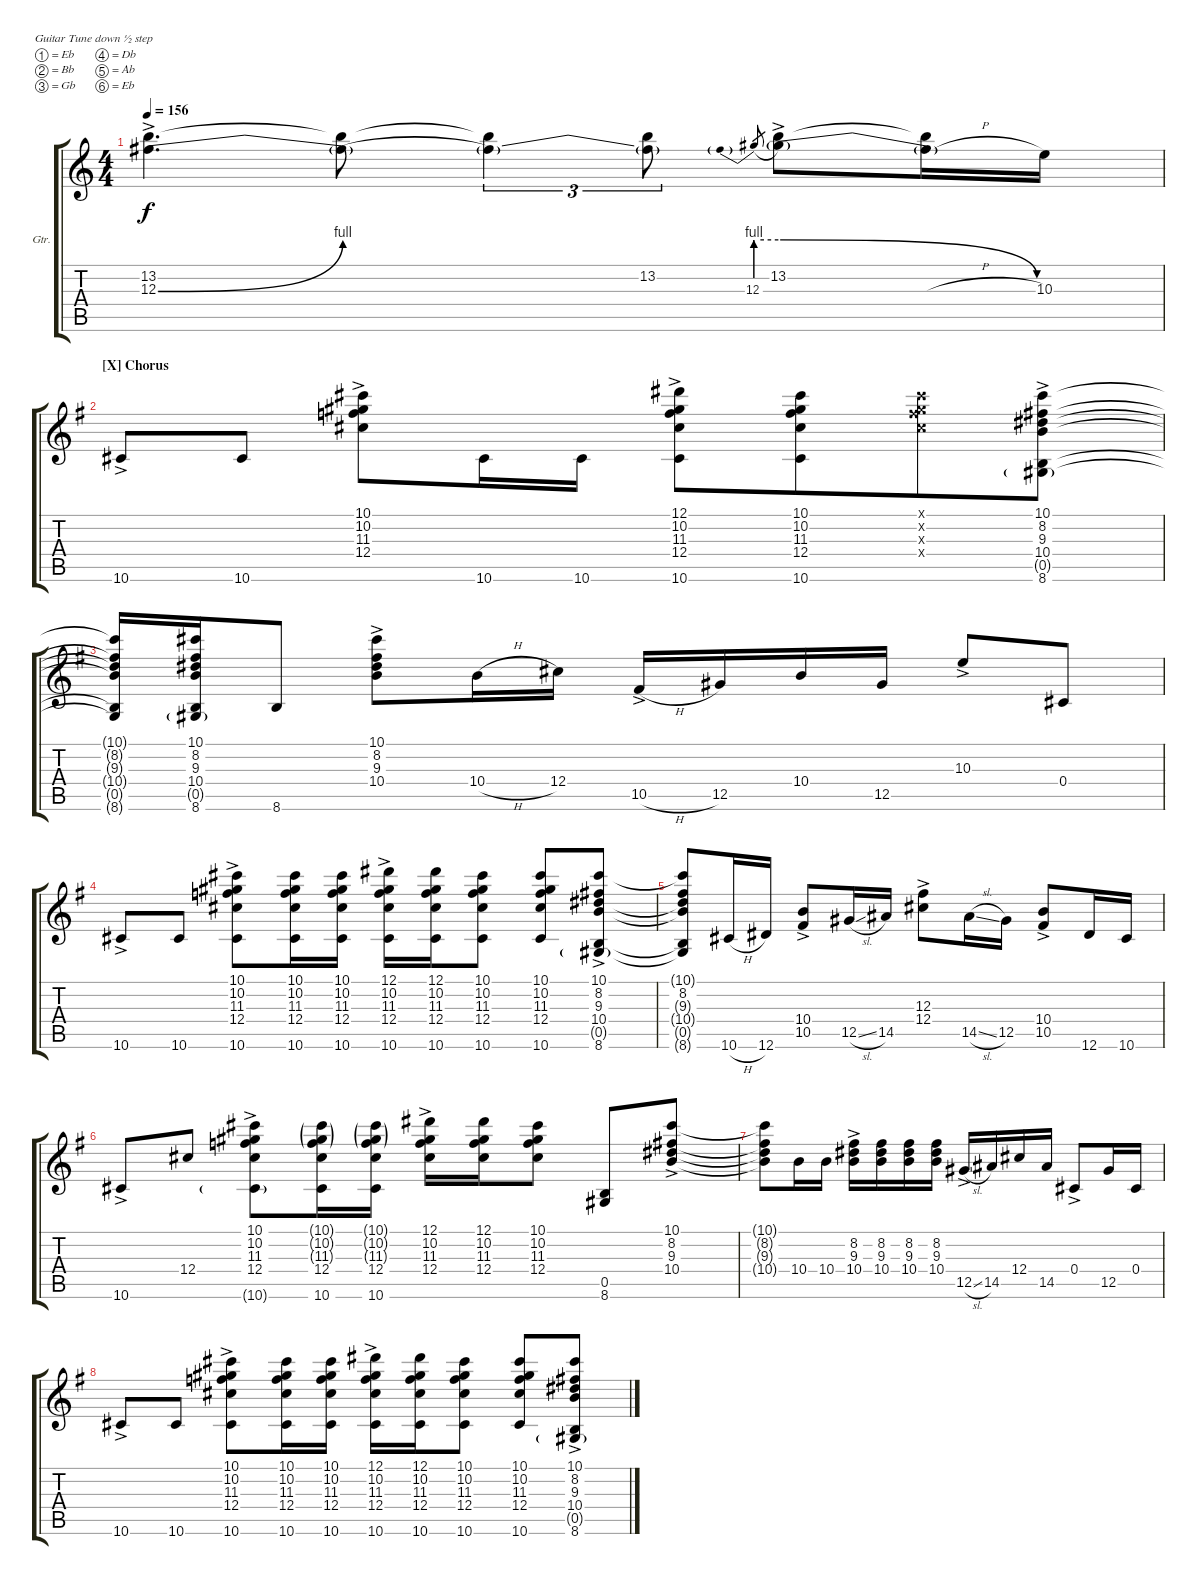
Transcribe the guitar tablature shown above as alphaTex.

\defaultSystemsLayout 4
\bracketExtendMode groupsimilarinstruments
\firstSystemTrackNameOrientation horizontal
\otherSystemsTrackNameOrientation horizontal
\track ("Guitar" "Gtr.") {instrument electricguitarclean}
\staff {score tabs}
\tuning (Eb4 Bb3 Gb3 Db3 Ab2 Eb2)
\ts (4 4)
\tempo 156
\clef g2
\ks c
(13.2{ac} 12.3{be (bend 19.8 0 59.4 4) ac}).4{d dy f} (12.3{be (hold 0 0 60 0) t} 13.2{t}).8 (12.3{t} 13.2{t}).4{tu (3 2)} (13.2 12.3{t}).8{tu (3 2)} 12.3{be (prebend 0 4 60 4)}.8{gr} (13.2{ac} 12.3{be (release 0 4 59.4 0) t}).8 (13.2{t} 12.3{h t}).16 10.3.16 |
\section ("X" "Chorus")
\ks g
10.6{ac}.8 10.6.8 (12.4{ac} 11.3{ac} 10.2{ac} 10.1{ac}).8 10.6.16 10.6.16 (10.6{ac} 12.4{ac} 11.3{ac} 10.2{ac} 12.1{ac}).8 (10.6 12.4 11.3 10.2 10.1).8{beam merge} (12.4{x} 11.3{x} 10.2{x} 10.1{x}).8 (10.1{ac} 8.2{ac} 9.3{ac} 10.4{ac} 8.6{ac} 0.5{g}).8 |
(8.6{t} 0.5{t} 10.4{t} 9.3{t} 8.2{t} 10.1{t}).16 (10.1 8.2 9.3 10.4 0.5{g} 8.6).16 8.6.8 (10.4{ac} 9.3{ac} 8.2{ac} 10.1{ac}).8 10.4{h}.16 12.4.16 10.5{h ac}.16 12.5.16 10.4.16 12.5.16 10.3{ac}.8 0.4.8 |
10.6{ac}.8 10.6.8 (10.6{ac} 12.4{ac} 11.3{ac} 10.2{ac} 10.1{ac}).8 (10.6 12.4 11.3 10.2 10.1).16 (10.6 12.4 11.3 10.2 10.1).16 (10.6{ac} 12.4{ac} 11.3{ac} 10.2{ac} 12.1{ac}).16 (10.6 12.4 11.3 10.2 12.1).16 (10.6 12.4 11.3 10.2 10.1).8 (10.6 12.4 11.3 10.2 10.1).8 (10.1{ac} 8.2{ac} 9.3{ac} 10.4{ac} 0.5{g} 8.6{ac}).8 |
(8.6{t} 0.5{t} 10.4{t} 9.3{t} 8.2 10.1{t}).8 10.6{h}.16 12.6.16 (10.5{ac} 10.4{ac}).8 12.5{sl}.16 14.5.16 (12.4{ac} 12.3{ac}).8 14.5{sl}.16 12.5.16 (10.5{ac} 10.4{ac}).8 12.6.16 10.6.16 |
10.6{ac}.8 12.4.8 (12.4{ac} 11.3{ac} 10.2{ac} 10.1{ac} 10.6{g}).8 (12.4 11.3{g} 10.2{g} 10.1{g} 10.6).16 (12.4 11.3{g} 10.2{g} 10.1{g} 10.6).16 (12.4{ac} 11.3{ac} 10.2{ac} 12.1{ac}).16 (12.4 11.3 10.2 12.1).16 (12.4 11.3 10.2 10.1).8 (8.6 0.5).8 (10.4{ac} 9.3{ac} 8.2{ac} 10.1{ac}).8 |
(10.1{t} 8.2{t} 9.3{t} 10.4{t}).8 10.4.16 10.4.16 (10.4{ac} 9.3{ac} 8.2{ac}).16 (10.4 9.3 8.2).16 (10.4 9.3 8.2).16 (10.4 9.3 8.2).16 12.5{sl ac}.16 14.5.16 12.4.16 14.5.16 0.4{ac}.8 12.5.16 0.4.16 |
10.6{ac}.8 10.6.8 (10.6{ac} 12.4{ac} 11.3{ac} 10.2{ac} 10.1{ac}).8 (10.6 12.4 11.3 10.2 10.1).16 (10.6 12.4 11.3 10.2 10.1).16 (10.6{ac} 12.4{ac} 11.3{ac} 10.2{ac} 12.1{ac}).16 (10.6 12.4 11.3 10.2 12.1).16 (10.6 12.4 11.3 10.2 10.1).8 (10.6 12.4 11.3 10.2 10.1).8 (10.1{ac} 8.2{ac} 9.3{ac} 10.4{ac} 0.5{g} 8.6{ac}).8
